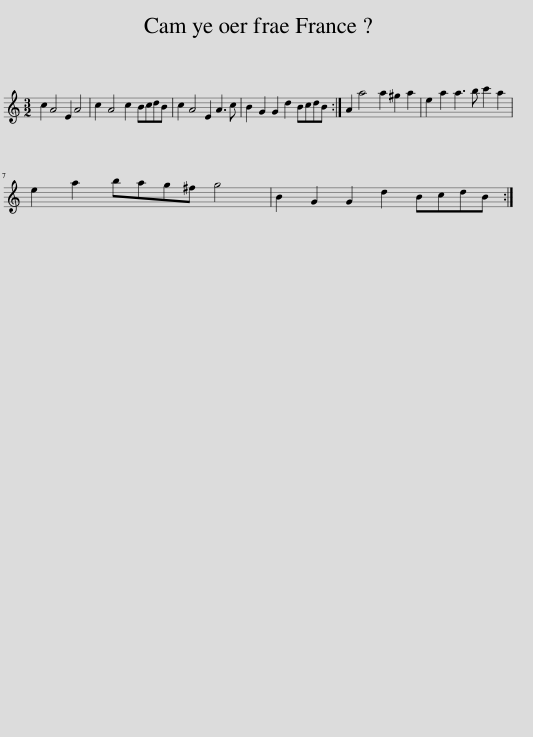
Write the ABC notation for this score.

X:1
L:1/8
M:3/2
I:linebreak $
K:C
V:1 treble
V:1
 c2 A4 E2 A4 | c2 A4 c2 BcdB | c2 A4 E2 A3 c | B2 G2 G2 d2 BcdB :| A2 a4 a2 ^g2 a2 | %5
 e2 a2 a3 b c'2 a2 |$ e2 a2 bag^f g4 | B2 G2 G2 d2 BcdB :| %8
